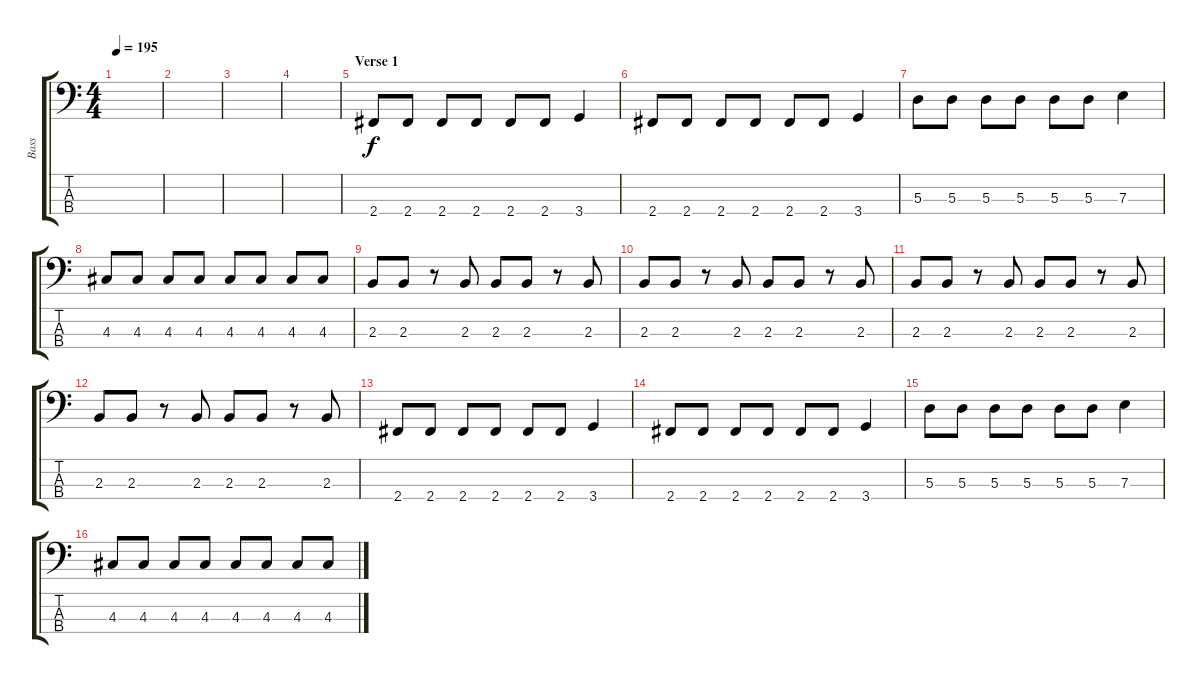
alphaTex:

\track ("Bass" "Bass") {instrument electricbasspick}
\staff {score tabs}
\tuning (G2 D2 A1 E1) {hide}
\ts (4 4)
\tempo 195
\clef f4
\ks c
|
|
|
|
\section ("" "Verse 1")
2.4.8 2.4.8 2.4.8 2.4.8 2.4.8 2.4.8 3.4.4 |
2.4.8 2.4.8 2.4.8 2.4.8 2.4.8 2.4.8 3.4.4 |
5.3.8 5.3.8 5.3.8 5.3.8 5.3.8 5.3.8 7.3.4 |
4.3.8 4.3.8 4.3.8 4.3.8 4.3.8 4.3.8 4.3.8 4.3.8 |
2.3.8 2.3.8 r.8 2.3.8 2.3.8 2.3.8 r.8 2.3.8 |
2.3.8 2.3.8 r.8 2.3.8 2.3.8 2.3.8 r.8 2.3.8 |
2.3.8 2.3.8 r.8 2.3.8 2.3.8 2.3.8 r.8 2.3.8 |
2.3.8 2.3.8 r.8 2.3.8 2.3.8 2.3.8 r.8 2.3.8 |
2.4.8 2.4.8 2.4.8 2.4.8 2.4.8 2.4.8 3.4.4 |
2.4.8 2.4.8 2.4.8 2.4.8 2.4.8 2.4.8 3.4.4 |
5.3.8 5.3.8 5.3.8 5.3.8 5.3.8 5.3.8 7.3.4 |
4.3.8 4.3.8 4.3.8 4.3.8 4.3.8 4.3.8 4.3.8 4.3.8
